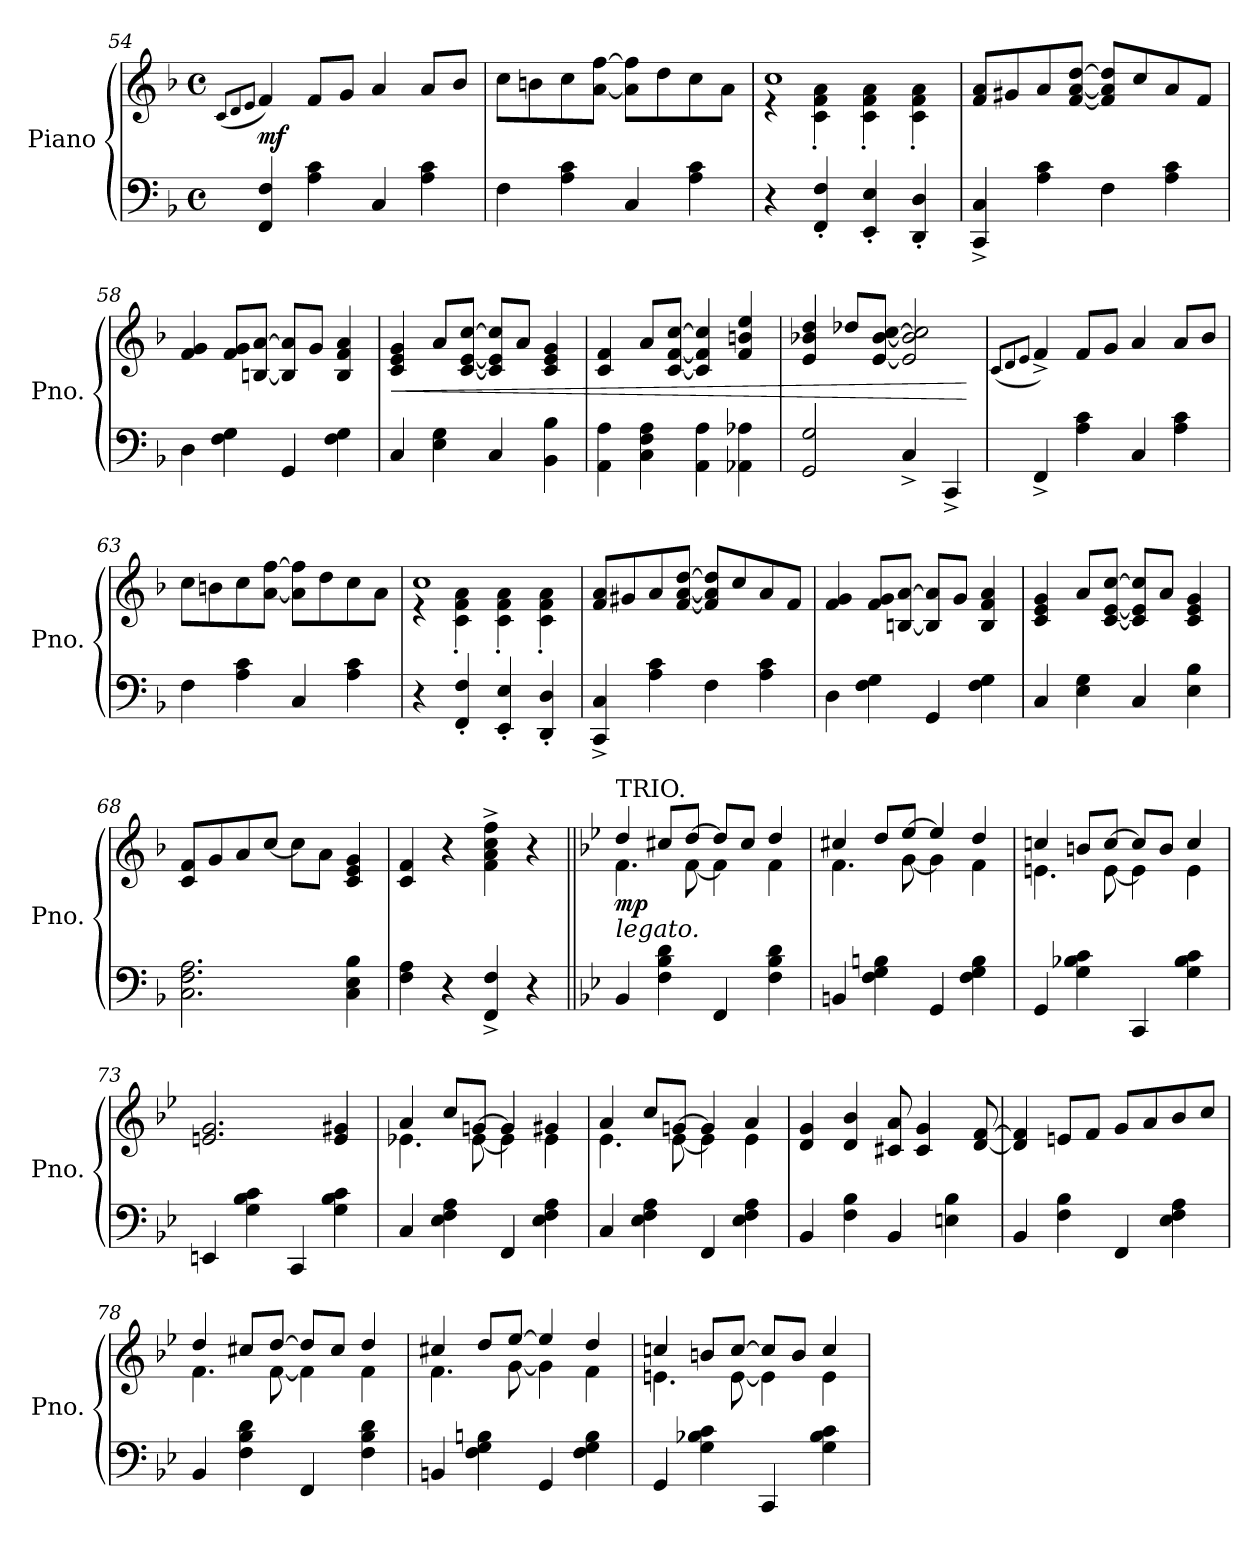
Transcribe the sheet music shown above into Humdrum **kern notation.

**kern	**kern	**dynam
*part1	*part1	*part1
*staff2	*staff1	*staff1/2
*I"Piano	*	*
*I'Pno.	*	*
!!LO:LB:g=z
*clefF4	*clefG2	*
*k[b-]	*k[b-]	*
*M4/4	*M4/4	*
*met(c)	*met(c)	*
=54	=54	=54
.	(<8qc/L	.
.	8qd/	.
.	8qe/J	.
!	!	!LO:DY:b
4FF/ 4F/	4f/)	mf
4A\ 4c\	8f/L	.
.	8g/J	.
4C/	4a/	.
4A\ 4c\	8a/L	.
.	8b-/J	.
=55	=55	=55
4F\	8cc\L	.
.	8bn\	.
4A\ 4c\	8cc\	.
.	[8a\ [8ff\J	.
4C/	8a\] 8ff\]L	.
.	8dd\	.
4A\ 4c\	8cc\	.
.	8a\J	.
=56	=56	=56
*	*^	*
4r	1cc	4r	.
4FF/' 4F/'	.	4c\' 4f\' 4a\'	.
4EE/' 4E/'	.	4c\' 4f\' 4a\'	.
4DD/' 4D/'	.	4c\' 4f\' 4a\'	.
*	*v	*v	*
=57	=57	=57
4CC/^ 4C/^	8f/ 8a/L	.
.	8g#X/	.
4A\ 4c\	8a/	.
.	[8f/ [8a/ [8dd/J	.
4F\	8f/] 8a/] 8dd/]L	.
.	8cc/	.
4A\ 4c\	8a/	.
.	8f/J	.
=58	=58	=58
4D\	4f/ 4g/	.
4F\ 4G\	8f/ 8g/L	.
.	[8Bn/ [8a/J	.
4GG/	8B/] 8a/]L	.
.	8g/J	.
4F\ 4G\	4B/ 4f/ 4a/	.
!!LO:LB:g=z
=59	=59	=59
!	!	!LO:HP:b
4C/	4c/ 4e/ 4g/	<
4E\ 4G\	8a/L	.
.	[8c/ [8e/ [8cc/J	.
4C/	8c/] 8e/] 8cc/]L	.
.	8a/J	.
4BB-\ 4B-\	4c/ 4e/ 4g/	.
=60	=60	=60
4AA\ 4A\	4c/ 4f/	.
4C\ 4F\ 4A\	8a/L	.
.	[8c/ [8f/ [8cc/J	.
4AA\ 4A\	4c/] 4f/] 4cc/]	.
4AA-X\ 4A-X\	4f/ 4bn/ 4ee/	.
=61	=61	=61
2GG/ 2G/	4e/ 4b-X/ 4dd/	.
.	8dd-X/L	.
.	[8e/ [8b-/ [8cc/J	.
4C^/	2e/] 2b-/] 2cc/]	.
4CC^/	.	.
.	.	[
=62	=62	=62
.	(<8qc/L	.
.	8qd/	.
.	8qe/J	.
4FF^/	4f^/)	.
4A\ 4c\	8f/L	.
.	8g/J	.
4C/	4a/	.
4A\ 4c\	8a/L	.
.	8b-/J	.
=63	=63	=63
4F\	8cc\L	.
.	8bn\	.
4A\ 4c\	8cc\	.
.	[8a\ [8ff\J	.
4C/	8a\] 8ff\]L	.
.	8dd\	.
4A\ 4c\	8cc\	.
.	8a\J	.
!!LO:LB:g=z
=64	=64	=64
*	*^	*
4r	1cc	4r	.
4FF/' 4F/'	.	4c\' 4f\' 4a\'	.
4EE/' 4E/'	.	4c\' 4f\' 4a\'	.
4DD/' 4D/'	.	4c\' 4f\' 4a\'	.
*	*v	*v	*
=65	=65	=65
4CC/^ 4C/^	8f/ 8a/L	.
.	8g#X/	.
4A\ 4c\	8a/	.
.	[8f/ [8a/ [8dd/J	.
4F\	8f/] 8a/] 8dd/]L	.
.	8cc/	.
4A\ 4c\	8a/	.
.	8f/J	.
=66	=66	=66
4D\	4f/ 4g/	.
4F\ 4G\	8f/ 8g/L	.
.	[8Bn/ [8a/J	.
4GG/	8B/] 8a/]L	.
.	8g/J	.
4F\ 4G\	4B/ 4f/ 4a/	.
=67	=67	=67
4C/	4c/ 4e/ 4g/	.
4E\ 4G\	8a/L	.
.	[8c/ [8e/ [8cc/J	.
4C/	8c/] 8e/] 8cc/]L	.
.	8a/J	.
4E\ 4B-\	4c/ 4e/ 4g/	.
=68	=68	=68
2.C\ 2.F\ 2.A\	8c/ 8f/L	.
.	8g/	.
.	8a/	.
.	[8cc/J	.
.	8cc\L]	.
.	8a\J	.
4C\ 4E\ 4B-\	4c/ 4e/ 4g/	.
=69	=69	=69
4F\ 4A\	4c/ 4f/	.
4r	4r	.
4FF/^ 4F/^	4f\^ 4a\^ 4cc\^ 4ff\^	.
4r	4r	.
!!LO:PB:g=z
=70||	=70||	=70||
*k[b-e-]	*k[b-e-]	*
*	*^	*
!	!LO:TX:a:t=TRIO.	!	!
!LO:TX:a:i:t=legato.	!	!	!
!	!	!	!LO:DY:b
4BB-/	4dd/	4.f\	mp
4F\ 4B-\ 4d\	8cc#X/L	.	.
.	[8dd/J	[8f\	.
4FF/	8dd/L]	4f\]	.
.	8cc#/J	.	.
4F\ 4B-\ 4d\	4dd/	4f\	.
=71	=71	=71	=71
4BBn/	4cc#X/	4.f\	.
4F\ 4G\ 4Bn\	8dd/L	.	.
.	[8ee-/J	[8g\	.
4GG/	4ee-/]	4g\]	.
4F\ 4G\ 4B\	4dd/	4f\	.
=72	=72	=72	=72
4GG/	4ccn/	4.en\	.
4G\ 4B-X\ 4c\	8bn/L	.	.
.	[8cc/J	[8e\	.
4CC/	8cc/L]	4e\]	.
.	8b/J	.	.
4G\ 4B-\ 4c\	4cc/	4e\	.
*	*v	*v	*
=73	=73	=73
4EEn/	2.en/ 2.g/	.
4G\ 4B-\ 4c\	.	.
4CC/	.	.
4G\ 4B-\ 4c\	4e/ 4g#X/	.
=74	=74	=74
*	*^	*
4C/	4a/	4.e-X\	.
4E-\ 4F\ 4A\	8cc/L	.	.
.	[8gn/J	[8e-\	.
4FF/	4g/]	4e-\]	.
4E-\ 4F\ 4A\	4g#X/	4e-\	.
!!LO:LB:g=z	!!
=75	=75	=75	=75
4C/	4a/	4.e-\	.
4E-\ 4F\ 4A\	8cc/L	.	.
.	[8gn/J	[8e-\	.
4FF/	4g/]	4e-\]	.
4E-\ 4F\ 4A\	4a/	4e-\	.
*	*v	*v	*
=76	=76	=76
4BB-/	4d/ 4g/	.
4F\ 4B-\	4d/ 4b-/	.
4BB-/	8c#X/ 8a/	.
.	4c#/ 4g/	.
4En\ 4B-\	.	.
.	[8d/ [8f/	.
=77	=77	=77
4BB-/	4d/] 4f/]	.
4F\ 4B-\	8en/L	.
.	8f/J	.
4FF/	8g/L	.
.	8a/	.
4E-\ 4F\ 4A\	8b-/	.
.	8cc/J	.
=78	=78	=78
*	*^	*
4BB-/	4dd/	4.f\	.
4F\ 4B-\ 4d\	8cc#X/L	.	.
.	[8dd/J	[8f\	.
4FF/	8dd/L]	4f\]	.
.	8cc#/J	.	.
4F\ 4B-\ 4d\	4dd/	4f\	.
=79	=79	=79	=79
4BBn/	4cc#X/	4.f\	.
4F\ 4G\ 4Bn\	8dd/L	.	.
.	[8ee-/J	[8g\	.
4GG/	4ee-/]	4g\]	.
4F\ 4G\ 4B\	4dd/	4f\	.
!!LO:LB:g=z	!!
=80	=80	=80	=80
4GG/	4ccn/	4.en\	.
4G\ 4B-X\ 4c\	8bn/L	.	.
.	[8cc/J	[8e\	.
4CC/	8cc/L]	4e\]	.
.	8b/J	.	.
4G\ 4B-\ 4c\	4cc/	4e\	.
*	*v	*v	*
=	=	=
*-	*-	*-
